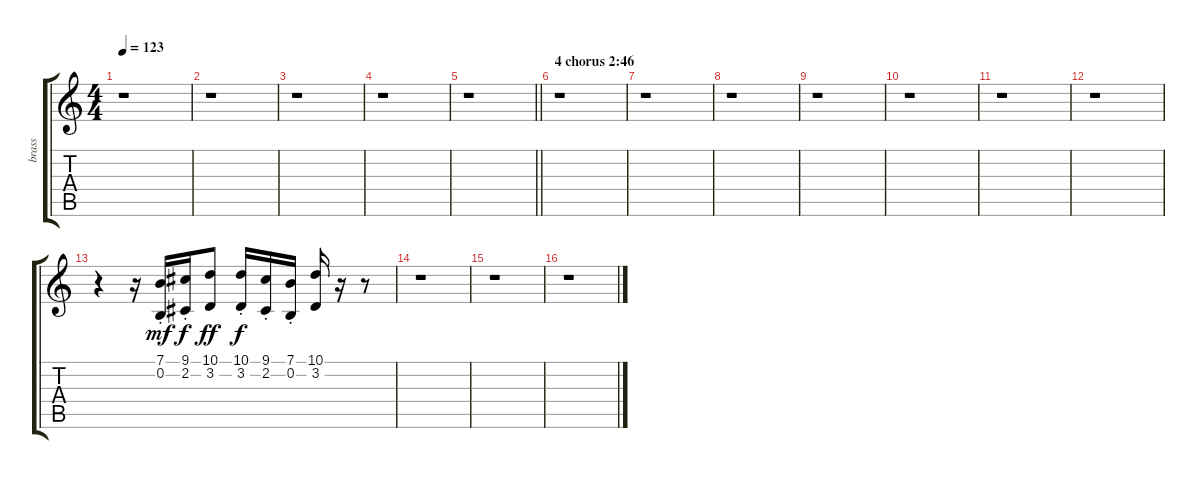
\track ("brass" "brass") {instrument brasssection}
\staff {score tabs}
\tuning (E4 B3 G3 D3 A2 E2) {hide}
\ts (4 4)
\tempo 123
\clef g2
\ks c
r.1{dy f} |
r.1 |
r.1 |
r.1 |
\barLineRight lightlight
r.1 |
\section ("" "4 chorus 2:46")
r.1 |
r.1 |
r.1 |
r.1 |
r.1 |
r.1 |
r.1 |
r.4 r.16 (7.1{st} 0.2{st}).16{dy mf} (9.1{st} 2.2{st}).16{dy f} (10.1 3.2).8{dy ff} (10.1{st} 3.2{st}).16{dy f} (9.1{st} 2.2{st}).16 (7.1{st} 0.2{st}).16 (10.1 3.2).16 r.16 r.8 |
r.1 |
r.1 |
r.1
